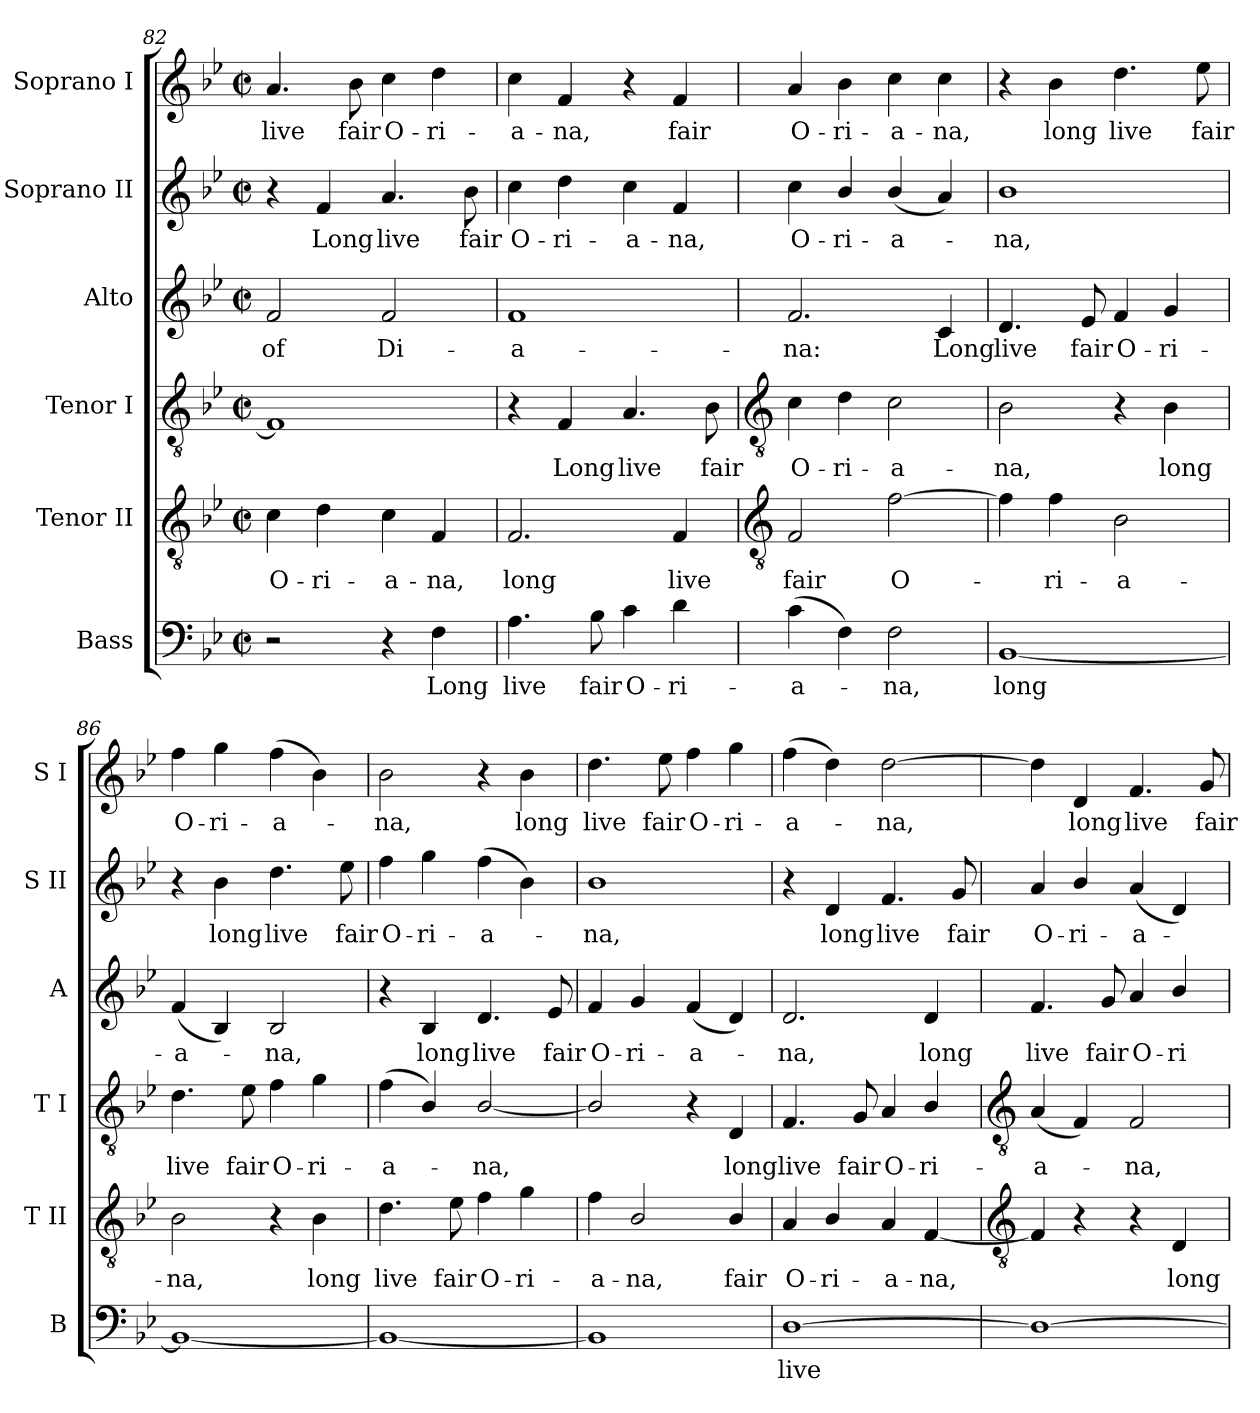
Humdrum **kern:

**kern	**text	**kern	**text	**kern	**text	**kern	**text	**kern	**text	**kern	**text
*part6	*part6	*part5	*part5	*part4	*part4	*part3	*part3	*part2	*part2	*part1	*part1
*staff6	*staff6	*staff5	*staff5	*staff4	*staff4	*staff3	*staff3	*staff2	*staff2	*staff1	*staff1
*I"Bass	*	*I"Tenor II	*	*I"Tenor I	*	*I"Alto	*	*I"Soprano II	*	*I"Soprano I	*
*I'B	*	*I'T II	*	*I'T I	*	*I'A	*	*I'S II	*	*I'S I	*
*clefF4	*	*clefGv2	*	*clefGv2	*	*clefG2	*	*clefG2	*	*clefG2	*
*k[b-e-]	*	*k[b-e-]	*	*k[b-e-]	*	*k[b-e-]	*	*k[b-e-]	*	*k[b-e-]	*
*B-:	*	*B-:	*	*B-:	*	*B-:	*	*B-:	*	*B-:	*
*M2/2	*	*M2/2	*	*M2/2	*	*M2/2	*	*M2/2	*	*M2/2	*
*met(c|)	*	*met(c|)	*	*met(c|)	*	*met(c|)	*	*met(c|)	*	*met(c|)	*
=82	=82	=82	=82	=82	=82	=82	=82	=82	=82	=82	=82
!	!	!	!LO:LY:b	!	!	!	!LO:LY:b	!	!	!	!LO:LY:b
2r	.	4c	O-	1F]	.	2f	of	4r	.	4.a	live
!	!	!	!LO:LY:b	!	!	!	!	!	!LO:LY:b	!	!
.	.	4d	-ri-	.	.	.	.	4f	Long	.	.
!	!	!	!	!	!	!	!	!	!	!	!LO:LY:b
.	.	.	.	.	.	.	.	.	.	8b-	fair
!	!	!	!LO:LY:b	!	!	!	!LO:LY:b	!	!LO:LY:b	!	!LO:LY:b
4r	.	4c	-a-	.	.	2f	Di-	4.a	live	4cc	O-
!	!LO:LY:b	!	!LO:LY:b	!	!	!	!	!	!	!	!LO:LY:b
4F	Long	4F	-na,	.	.	.	.	.	.	4dd	-ri-
!	!	!	!	!	!	!	!	!	!LO:LY:b	!	!
.	.	.	.	.	.	.	.	8b-	fair	.	.
=83	=83	=83	=83	=83	=83	=83	=83	=83	=83	=83	=83
!	!LO:LY:b	!	!LO:LY:b	!	!	!	!LO:LY:b	!	!LO:LY:b	!	!LO:LY:b
4.A	live	2.F	long	4r	.	1f	-a-	4cc	O-	4cc	-a-
!	!	!	!	!	!LO:LY:b	!	!	!	!LO:LY:b	!	!LO:LY:b
.	.	.	.	4F	Long	.	.	4dd	-ri-	4f	-na,
!	!LO:LY:b	!	!	!	!	!	!	!	!	!	!
8B-	fair	.	.	.	.	.	.	.	.	.	.
!	!LO:LY:b	!	!	!	!LO:LY:b	!	!	!	!LO:LY:b	!	!
4c	O-	.	.	4.A	live	.	.	4cc	-a-	4r	.
!	!LO:LY:b	!	!LO:LY:b	!	!	!	!	!	!LO:LY:b	!	!LO:LY:b
4d	-ri-	4F	live	.	.	.	.	4f	-na,	4f	fair
!	!	!	!	!	!LO:LY:b	!	!	!	!	!	!
.	.	.	.	8B-	fair	.	.	.	.	.	.
!!LO:LB:g=z
=84	=84	=84	=84	=84	=84	=84	=84	=84	=84	=84	=84
*	*	*clefGv2	*	*clefGv2	*	*	*	*	*	*	*
!	!LO:LY:b	!	!LO:LY:b	!	!LO:LY:b	!	!LO:LY:b	!	!LO:LY:b	!	!LO:LY:b
(4c	-a-	2F	fair	4c	O-	2.f	-na:	4cc	O-	4a	O-
!	!	!	!	!	!LO:LY:b	!	!	!	!LO:LY:b	!	!LO:LY:b
4F)	.	.	.	4d	-ri-	.	.	4b-/	-ri-	4b-	-ri-
!	!LO:LY:b	!	!LO:LY:b	!	!LO:LY:b	!	!	!	!LO:LY:b	!	!LO:LY:b
2F	na,	[2f	O-	2c	-a-	.	.	(<4b-/	-a-	4cc	-a-
!	!	!	!	!	!	!	!LO:LY:b	!	!	!	!LO:LY:b
.	.	.	.	.	.	4c	Long	4a)	.	4cc	-na,
=85	=85	=85	=85	=85	=85	=85	=85	=85	=85	=85	=85
!	!LO:LY:b	!	!	!	!LO:LY:b	!	!LO:LY:b	!	!LO:LY:b	!	!
[1BB-	long	4f]	.	2B-	-na,	4.d	live	1b-	na,	4r	.
!	!	!	!LO:LY:b	!	!	!	!	!	!	!	!LO:LY:b
.	.	4f	ri-	.	.	.	.	.	.	4b-	long
!	!	!	!	!	!	!	!LO:LY:b	!	!	!	!
.	.	.	.	.	.	8e-	fair	.	.	.	.
!	!	!	!LO:LY:b	!	!	!	!LO:LY:b	!	!	!	!LO:LY:b
.	.	2B-	-a-	4r	.	4f	O-	.	.	4.dd	live
!	!	!	!	!	!LO:LY:b	!	!LO:LY:b	!	!	!	!
.	.	.	.	4B-	long	4g	-ri-	.	.	.	.
!	!	!	!	!	!	!	!	!	!	!	!LO:LY:b
.	.	.	.	.	.	.	.	.	.	8ee-	fair
=86	=86	=86	=86	=86	=86	=86	=86	=86	=86	=86	=86
!	!	!	!LO:LY:b	!	!LO:LY:b	!	!LO:LY:b	!	!	!	!LO:LY:b
1BB-_	.	2B-	-na,	4.d	live	(<4f	-a-	4r	.	4ff	O-
!	!	!	!	!	!	!	!	!	!LO:LY:b	!	!LO:LY:b
.	.	.	.	.	.	4B-)	.	4b-	long	4gg	-ri-
!	!	!	!	!	!LO:LY:b	!	!	!	!	!	!
.	.	.	.	8e-	fair	.	.	.	.	.	.
!	!	!	!	!	!LO:LY:b	!	!LO:LY:b	!	!LO:LY:b	!	!LO:LY:b
.	.	4r	.	4f	O-	2B-	na,	4.dd	live	(>4ff	-a-
!	!	!	!LO:LY:b	!	!LO:LY:b	!	!	!	!	!	!
.	.	4B-	long	4g	-ri-	.	.	.	.	4b-)	.
!	!	!	!	!	!	!	!	!	!LO:LY:b	!	!
.	.	.	.	.	.	.	.	8ee-	fair	.	.
=87	=87	=87	=87	=87	=87	=87	=87	=87	=87	=87	=87
!	!	!	!LO:LY:b	!	!LO:LY:b	!	!	!	!LO:LY:b	!	!LO:LY:b
1BB-_	.	4.d	live	(<4f	-a-	4r	.	4ff	O-	2b-	na,
!	!	!	!	!	!	!	!LO:LY:b	!	!LO:LY:b	!	!
.	.	.	.	4B-/)	.	4B-	long	4gg	-ri-	.	.
!	!	!	!LO:LY:b	!	!	!	!	!	!	!	!
.	.	8e-	fair	.	.	.	.	.	.	.	.
!	!	!	!LO:LY:b	!	!LO:LY:b	!	!LO:LY:b	!	!LO:LY:b	!	!
.	.	4f	O-	[2B-/	na,	4.d	live	(>4ff	-a-	4r	.
!	!	!	!LO:LY:b	!	!	!	!	!	!	!	!LO:LY:b
.	.	4g	-ri-	.	.	.	.	4b-)	.	4b-	long
!	!	!	!	!	!	!	!LO:LY:b	!	!	!	!
.	.	.	.	.	.	8e-	fair	.	.	.	.
=88	=88	=88	=88	=88	=88	=88	=88	=88	=88	=88	=88
!	!	!	!LO:LY:b	!	!	!	!LO:LY:b	!	!LO:LY:b	!	!LO:LY:b
1BB-]	.	4f	-a-	2B-/]	.	4f	O-	1b-	na,	4.dd	live
!	!	!	!LO:LY:b	!	!	!	!LO:LY:b	!	!	!	!
.	.	2B-/	-na,	.	.	4g	-ri-	.	.	.	.
!	!	!	!	!	!	!	!	!	!	!	!LO:LY:b
.	.	.	.	.	.	.	.	.	.	8ee-	fair
!	!	!	!	!	!	!	!LO:LY:b	!	!	!	!LO:LY:b
.	.	.	.	4r	.	(<4f	-a-	.	.	4ff	O-
!	!	!	!LO:LY:b	!	!LO:LY:b	!	!	!	!	!	!LO:LY:b
.	.	4B-/	fair	4D	long	4d)	.	.	.	4gg	-ri-
=89	=89	=89	=89	=89	=89	=89	=89	=89	=89	=89	=89
!	!LO:LY:b	!	!LO:LY:b	!	!LO:LY:b	!	!LO:LY:b	!	!	!	!LO:LY:b
[1D	live	4A	O-	4.F	live	2.d	na,	4r	.	(>4ff	-a-
!	!	!	!LO:LY:b	!	!	!	!	!	!LO:LY:b	!	!
.	.	4B-/	-ri-	.	.	.	.	4d	long	4dd)	.
!	!	!	!	!	!LO:LY:b	!	!	!	!	!	!
.	.	.	.	8G	fair	.	.	.	.	.	.
!	!	!	!LO:LY:b	!	!LO:LY:b	!	!	!	!LO:LY:b	!	!LO:LY:b
.	.	4A	-a-	4A	O-	.	.	4.f	live	[2dd	na,
!	!	!	!LO:LY:b	!	!LO:LY:b	!	!LO:LY:b	!	!	!	!
.	.	[4F	-na,	4B-/	-ri-	4d	long	.	.	.	.
!	!	!	!	!	!	!	!	!	!LO:LY:b	!	!
.	.	.	.	.	.	.	.	8g	fair	.	.
!!LO:LB:g=z
=90	=90	=90	=90	=90	=90	=90	=90	=90	=90	=90	=90
*	*	*clefGv2	*	*clefGv2	*	*	*	*	*	*	*
!	!	!	!	!	!LO:LY:b	!	!LO:LY:b	!	!LO:LY:b	!	!
1D_	.	4F]	.	(<4A	-a-	4.f	live	4a	O-	4dd]	.
!	!	!	!	!	!	!	!	!	!LO:LY:b	!	!LO:LY:b
.	.	4r	.	4F)	.	.	.	4b-/	-ri-	4d	long
!	!	!	!	!	!	!	!LO:LY:b	!	!	!	!
.	.	.	.	.	.	8g	fair	.	.	.	.
!	!	!	!	!	!LO:LY:b	!	!LO:LY:b	!	!LO:LY:b	!	!LO:LY:b
.	.	4r	.	2F	na,	4a	O-	(<4a	-a-	4.f	live
!	!	!	!LO:LY:b	!	!	!	!LO:LY:b	!	!	!	!
.	.	4D	long	.	.	4b-/	-ri-	4d)	.	.	.
!	!	!	!	!	!	!	!	!	!	!	!LO:LY:b
.	.	.	.	.	.	.	.	.	.	8g	fair
=	=	=	=	=	=	=	=	=	=	=	=
*-	*-	*-	*-	*-	*-	*-	*-	*-	*-	*-	*-
